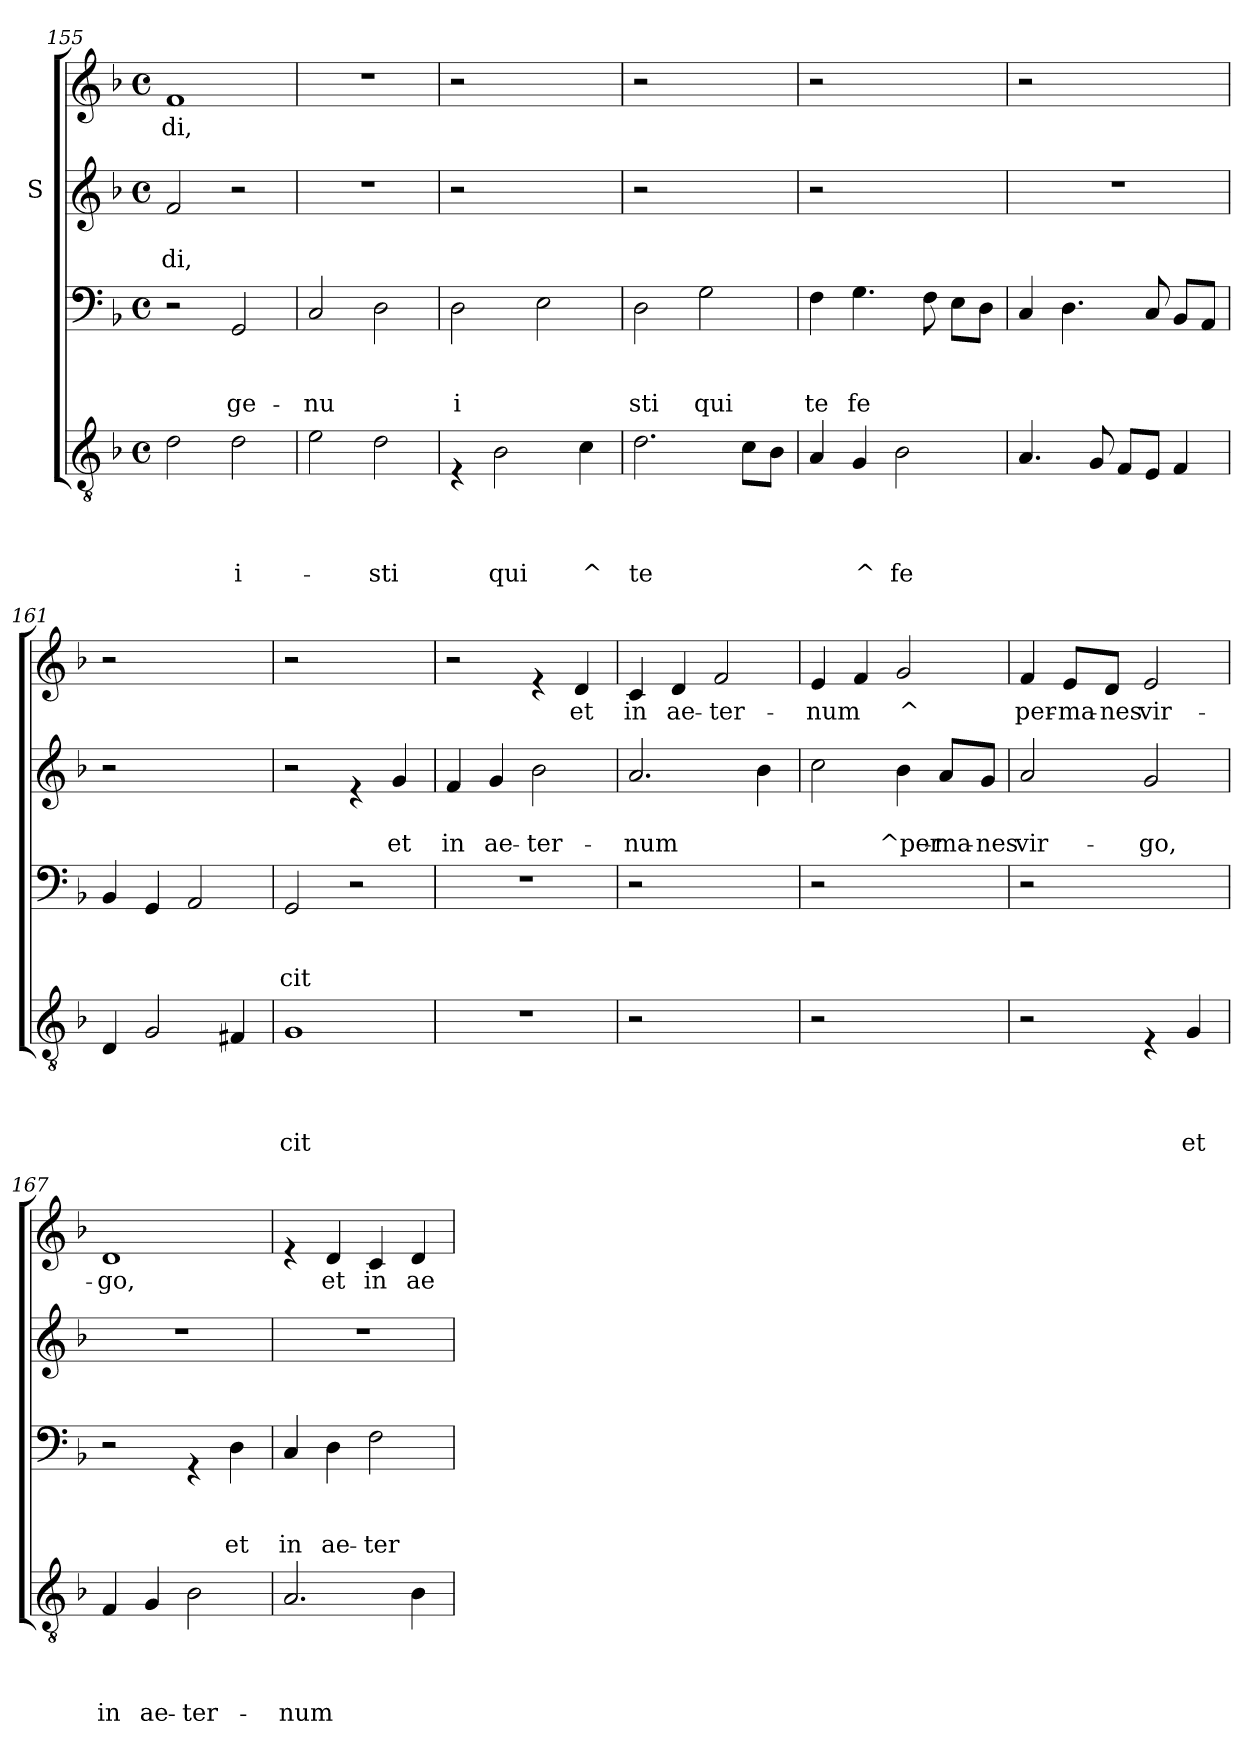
**kern	**text	**text	**text	**text	**kern	**text	**text	**text	**kern	**text	**text	**kern	**text
*part4	*part4	*part4	*part4	*part4	*part3	*part3	*part3	*part3	*part2	*part2	*part2	*part1	*part1
*staff4	*staff4	*staff4	*staff4	*staff4	*staff3	*staff3	*staff3	*staff3	*staff2	*staff2	*staff2	*staff1	*staff1
*	*	*	*	*	*	*	*	*	*I"S	*	*	*	*
*clefGv2	*	*	*	*	*clefF4	*	*	*	*clefG2	*	*	*clefG2	*
*k[b-]	*	*	*	*	*k[b-]	*	*	*	*k[b-]	*	*	*k[b-]	*
*F:	*	*	*	*	*F:	*	*	*	*F:	*	*	*F:	*
*M4/4	*	*	*	*	*M4/4	*	*	*	*M4/4	*	*	*M4/4	*
*met(c)	*	*	*	*	*met(c)	*	*	*	*met(c)	*	*	*met(c)	*
=155	=155	=155	=155	=155	=155	=155	=155	=155	=155	=155	=155	=155	=155
!	!	!	!	!	!	!	!	!	!	!	!LO:LY:b	!	!LO:LY:b
2d\	.	.	.	.	2r	.	.	.	2f/	.	di,	1f	di,
!	!	!	!	!LO:LY:b	!	!	!	!LO:LY:b	!	!	!	!	!
2d\	.	.	.	-i-	2GG/	.	.	ge-	2r	.	.	.	.
!!LO:LB:g=z
=156	=156	=156	=156	=156	=156	=156	=156	=156	=156	=156	=156	=156	=156
!	!	!	!	!	!	!	!	!LO:LY:b	!	!	!	!	!
2e\	.	.	.	.	2C/	.	.	-nu	1r	.	.	1r	.
!	!	!	!	!LO:LY:b	!	!	!	!	!	!	!	!	!
2d\	.	.	.	-sti	2D\	.	.	.	.	.	.	.	.
=157	=157	=157	=157	=157	=157	=157	=157	=157	=157	=157	=157	=157	=157
!	!	!	!	!	!	!	!	!LO:LY:b	!	!	!	!	!
4rE	.	.	.	.	2D\	.	.	i	2r	.	.	2r	.
!	!	!	!	!LO:LY:b	!	!	!	!	!	!	!	!	!
2B-\	.	.	.	qui	.	.	.	.	.	.	.	.	.
.	.	.	.	.	2E\	.	.	.	2ryy	.	.	2ryy	.
!	!	!	!	!LO:LY:b	!	!	!	!	!	!	!	!	!
4c\	.	.	.	^	.	.	.	.	.	.	.	.	.
=158	=158	=158	=158	=158	=158	=158	=158	=158	=158	=158	=158	=158	=158
!	!	!	!	!LO:LY:b	!	!	!	!LO:LY:b	!	!	!	!	!
2.d\	.	.	.	te	2D\	.	.	sti	2r	.	.	2r	.
!	!	!	!	!	!	!	!	!LO:LY:b	!	!	!	!	!
.	.	.	.	.	2G\	.	.	qui	2ryy	.	.	2ryy	.
8c\L	.	.	.	.	.	.	.	.	.	.	.	.	.
8B-\J	.	.	.	.	.	.	.	.	.	.	.	.	.
=159	=159	=159	=159	=159	=159	=159	=159	=159	=159	=159	=159	=159	=159
!	!	!	!	!	!	!	!	!LO:LY:b	!	!	!	!	!
4A/	.	.	.	.	4F\	.	.	te	2r	.	.	2r	.
!	!	!	!	!LO:LY:b	!	!	!	!LO:LY:b	!	!	!	!	!
4G/	.	.	.	^	4.G\	.	.	fe	.	.	.	.	.
!	!	!	!	!LO:LY:b	!	!	!	!	!	!	!	!	!
2B-\	.	.	.	fe	.	.	.	.	2ryy	.	.	2ryy	.
.	.	.	.	.	8F\	.	.	.	.	.	.	.	.
.	.	.	.	.	8E\L	.	.	.	.	.	.	.	.
.	.	.	.	.	8D\J	.	.	.	.	.	.	.	.
=160	=160	=160	=160	=160	=160	=160	=160	=160	=160	=160	=160	=160	=160
4.A/	.	.	.	.	4C/	.	.	.	1r	.	.	2r	.
.	.	.	.	.	4.D\	.	.	.	.	.	.	.	.
8G/	.	.	.	.	.	.	.	.	.	.	.	.	.
8F/L	.	.	.	.	.	.	.	.	.	.	.	2ryy	.
8E/J	.	.	.	.	8C/	.	.	.	.	.	.	.	.
4F/	.	.	.	.	8BB-/L	.	.	.	.	.	.	.	.
.	.	.	.	.	8AA/J	.	.	.	.	.	.	.	.
=161	=161	=161	=161	=161	=161	=161	=161	=161	=161	=161	=161	=161	=161
4D/	.	.	.	.	4BB-/	.	.	.	2r	.	.	2r	.
2G/	.	.	.	.	4GG/	.	.	.	.	.	.	.	.
.	.	.	.	.	2AA/	.	.	.	2ryy	.	.	2ryy	.
4F#X/	.	.	.	.	.	.	.	.	.	.	.	.	.
!!LO:LB:g=z
=162	=162	=162	=162	=162	=162	=162	=162	=162	=162	=162	=162	=162	=162
!	!	!	!	!LO:LY:b	!	!	!	!LO:LY:b	!	!	!	!	!
1G	.	.	.	cit	2GG/	.	.	cit	2r	.	.	2r	.
.	.	.	.	.	2r	.	.	.	4re	.	.	2ryy	.
!	!	!	!	!	!	!	!	!	!	!	!LO:LY:b	!	!
.	.	.	.	.	.	.	.	.	4g/	.	et	.	.
=163	=163	=163	=163	=163	=163	=163	=163	=163	=163	=163	=163	=163	=163
!	!	!	!	!	!	!	!	!	!	!	!LO:LY:b	!	!
1r	.	.	.	.	1r	.	.	.	4f/	.	in	2r	.
!	!	!	!	!	!	!	!	!	!	!	!LO:LY:b	!	!
.	.	.	.	.	.	.	.	.	4g/	.	ae-	.	.
!	!	!	!	!	!	!	!	!	!	!	!LO:LY:b	!	!
.	.	.	.	.	.	.	.	.	2b-\	.	-ter-	4re	.
!	!	!	!	!	!	!	!	!	!	!	!	!	!LO:LY:b
.	.	.	.	.	.	.	.	.	.	.	.	4d/	et
=164	=164	=164	=164	=164	=164	=164	=164	=164	=164	=164	=164	=164	=164
!	!	!	!	!	!	!	!	!	!	!	!LO:LY:b	!	!LO:LY:b
2r	.	.	.	.	2r	.	.	.	2.a/	.	-num	4c/	in
!	!	!	!	!	!	!	!	!	!	!	!	!	!LO:LY:b
.	.	.	.	.	.	.	.	.	.	.	.	4d/	ae-
!	!	!	!	!	!	!	!	!	!	!	!	!	!LO:LY:b
2ryy	.	.	.	.	2ryy	.	.	.	.	.	.	2f/	-ter-
.	.	.	.	.	.	.	.	.	4b-\	.	.	.	.
=165	=165	=165	=165	=165	=165	=165	=165	=165	=165	=165	=165	=165	=165
!	!	!	!	!	!	!	!	!	!	!	!	!	!LO:LY:b
2r	.	.	.	.	2r	.	.	.	2cc\	.	.	4e/	-num
.	.	.	.	.	.	.	.	.	.	.	.	4f/	.
!	!	!	!	!	!	!	!	!	!	!	!LO:LY:b	!	!LO:LY:b
2ryy	.	.	.	.	2ryy	.	.	.	4b-\	.	^per-	2g/	^
!	!	!	!	!	!	!	!	!	!	!	!LO:LY:b	!	!
.	.	.	.	.	.	.	.	.	8a/L	.	-ma-	.	.
!	!	!	!	!	!	!	!	!	!	!	!LO:LY:b	!	!
.	.	.	.	.	.	.	.	.	8g/J	.	-nes	.	.
=166	=166	=166	=166	=166	=166	=166	=166	=166	=166	=166	=166	=166	=166
!	!	!	!	!	!	!	!	!	!	!	!LO:LY:b	!	!LO:LY:b
2r	.	.	.	.	2r	.	.	.	2a/	.	vir-	4f/	per-
!	!	!	!	!	!	!	!	!	!	!	!	!	!LO:LY:b
.	.	.	.	.	.	.	.	.	.	.	.	8e/L	-ma-
!	!	!	!	!	!	!	!	!	!	!	!	!	!LO:LY:b
.	.	.	.	.	.	.	.	.	.	.	.	8d/J	-nes
!	!	!	!	!	!	!	!	!	!	!	!LO:LY:b	!	!LO:LY:b
4rE	.	.	.	.	2ryy	.	.	.	2g/	.	-go,	2e/	vir-
!	!	!	!	!LO:LY:b	!	!	!	!	!	!	!	!	!
4G/	.	.	.	et	.	.	.	.	.	.	.	.	.
=167	=167	=167	=167	=167	=167	=167	=167	=167	=167	=167	=167	=167	=167
!	!	!	!	!LO:LY:b	!	!	!	!	!	!	!	!	!LO:LY:b
4F/	.	.	.	in	2r	.	.	.	1r	.	.	1d	-go,
!	!	!	!	!LO:LY:b	!	!	!	!	!	!	!	!	!
4G/	.	.	.	ae-	.	.	.	.	.	.	.	.	.
!	!	!	!	!LO:LY:b	!	!	!	!	!	!	!	!	!
2B-\	.	.	.	-ter-	4rGG	.	.	.	.	.	.	.	.
!	!	!	!	!	!	!	!	!LO:LY:b	!	!	!	!	!
.	.	.	.	.	4D\	.	.	et	.	.	.	.	.
!!LO:LB:g=z
=168	=168	=168	=168	=168	=168	=168	=168	=168	=168	=168	=168	=168	=168
!	!	!	!	!LO:LY:b	!	!	!	!LO:LY:b	!	!	!	!	!
2.A/	.	.	.	-num	4C/	.	.	in	1r	.	.	4re	.
!	!	!	!	!	!	!	!	!LO:LY:b	!	!	!	!	!LO:LY:b
.	.	.	.	.	4D\	.	.	ae-	.	.	.	4d/	et
!	!	!	!	!	!	!	!	!LO:LY:b	!	!	!	!	!LO:LY:b
.	.	.	.	.	2F\	.	.	-ter-	.	.	.	4c/	in
!	!	!	!	!	!	!	!	!	!	!	!	!	!LO:LY:b
4B-\	.	.	.	.	.	.	.	.	.	.	.	4d/	ae-
=	=	=	=	=	=	=	=	=	=	=	=	=	=
*-	*-	*-	*-	*-	*-	*-	*-	*-	*-	*-	*-	*-	*-
